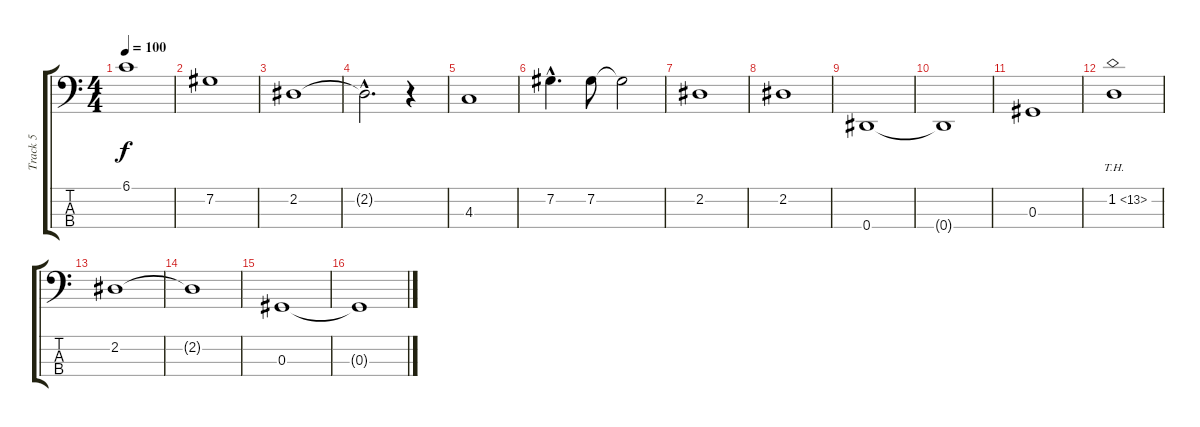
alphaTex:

\track ("Track 5" "Track 5") {instrument electricbassfinger}
\staff {score tabs}
\tuning (Gb2 Db2 Ab1 Eb1) {hide}
\ts (4 4)
\tempo 100
\clef f4
\ks c
6.1.1{dy f} |
7.2.1 |
2.2.1 |
2.2{hac t}.2{d} r.4 |
4.3.1 |
7.2{hac}.4{d} 7.2.8 7.2{t}.2 |
2.2.1 |
2.2.1 |
0.4.1 |
0.4{t}.1 |
0.3.1 |
1.2{th 12}.1 |
2.2.1 |
2.2{t}.1 |
0.3.1 |
0.3{t}.1
